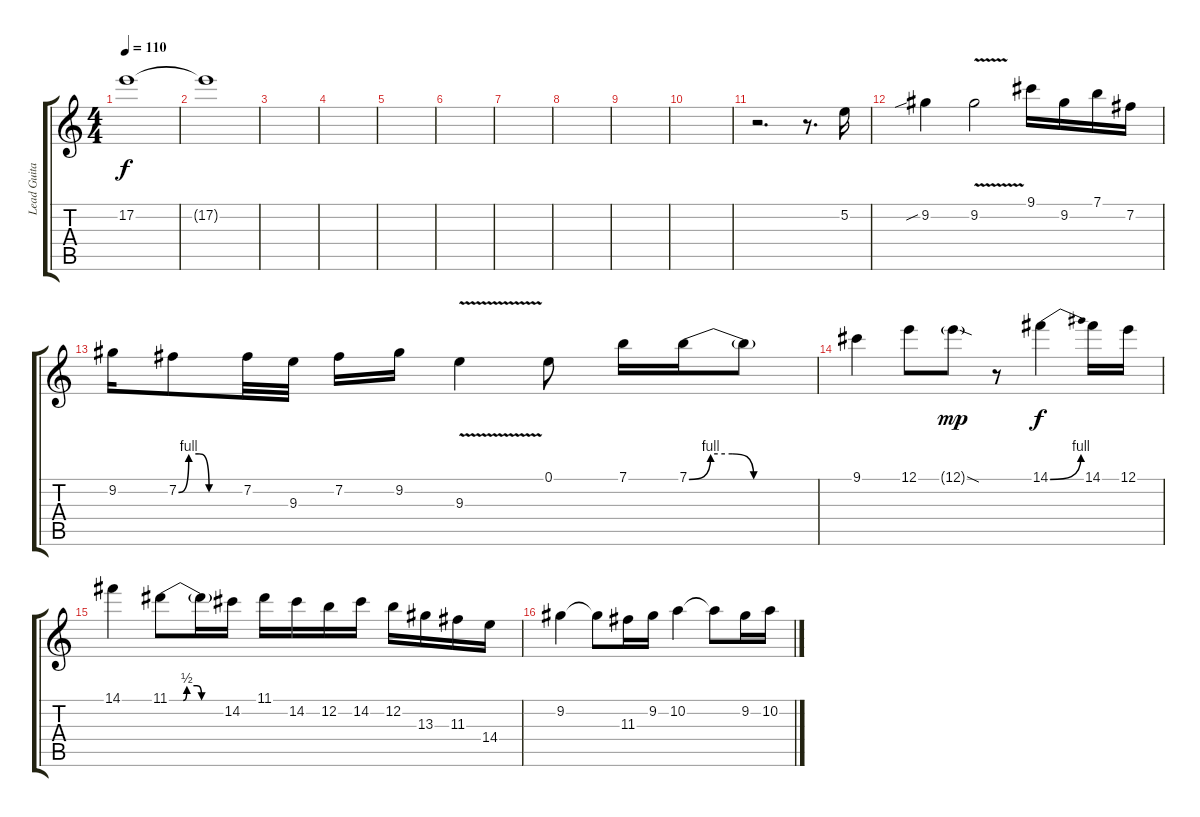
\track ("Lead Guitar" "Lead Guita") {instrument distortionguitar}
\staff {score tabs}
\tuning (E4 B3 G3 D3 A2 E2) {hide}
\ts (4 4)
\tempo 110
\clef g2
\ks c
17.2{t}.1{dy f} |
17.2{t}.1 |
|
|
|
|
|
|
|
|
r.2{d} r.8{d} 5.2.16{volume 16} |
9.2{sib}.4 9.2{v}.2 9.1.16 9.2.16 7.1.16 7.2.16 |
9.2.16 7.2{be (custom 0 0 10 4 20 4 30 0 60 0)}.8 7.2.32 9.3.32 7.2.16 9.2.16 9.3{v}.4 0.1.8 7.1.16 7.1{be (custom 0 0 10 4 20 4 30 0 60 0)}.16 7.1{t}.8 |
9.1.4 12.1.8 12.1{sod g}.8{dy mp} r.8 14.1{be (bend 0 0 60 4)}.4{dy f} 14.1.16 12.1.16 |
14.1.4 11.1{be (custom 0 0 15 0 19 2 30 2 35 0 60 0)}.8 11.1{t}.16 14.2.16 11.1.16 14.2.16 12.2.16 14.2.16 12.2.16 13.3.16 11.3.16 14.4.16 |
9.2.4 9.2{t}.8 11.3.16 9.2.16 10.2.4 10.2{t}.8 9.2.16 10.2.16
